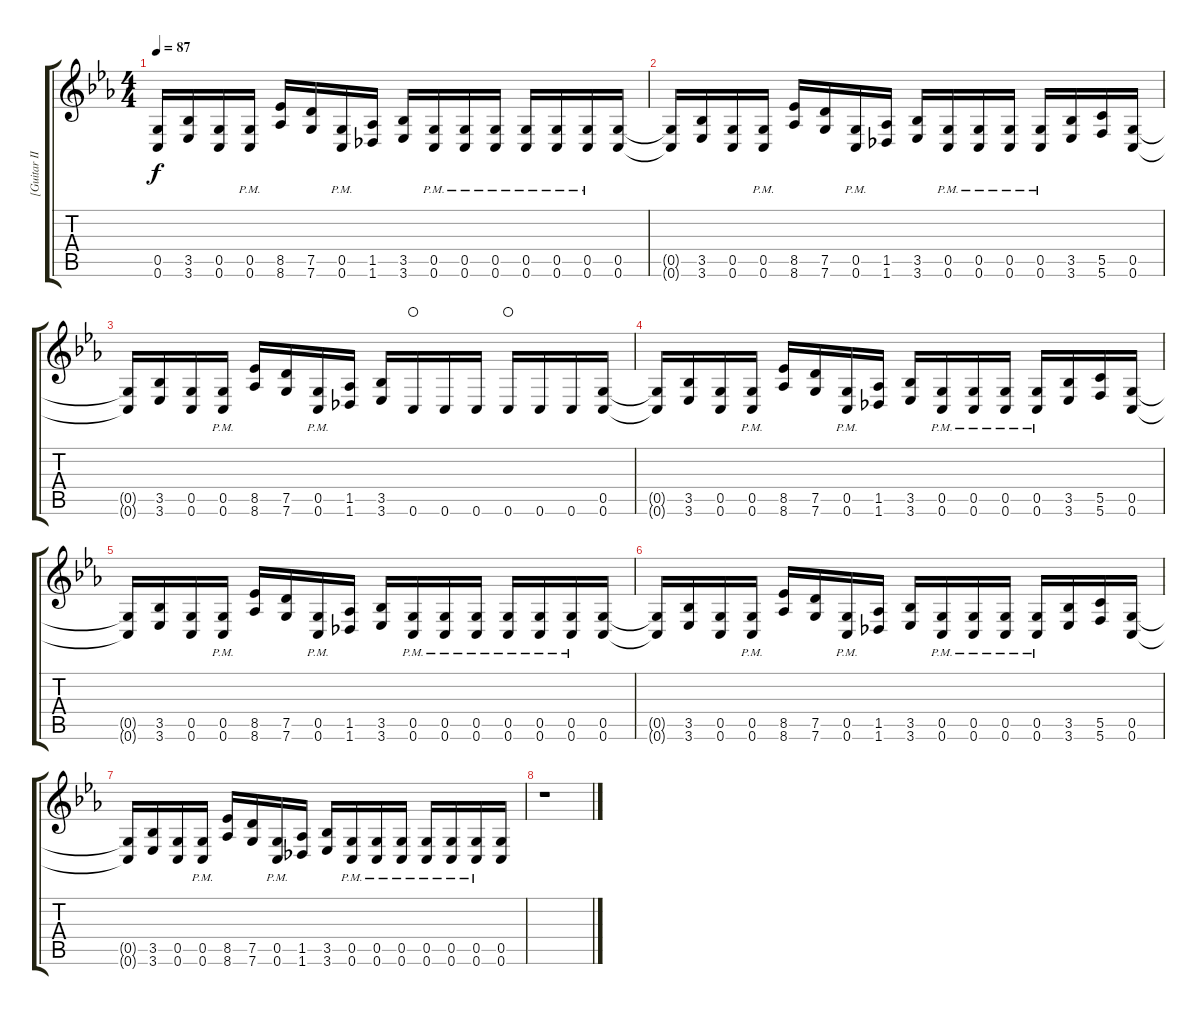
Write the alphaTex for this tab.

\track ("[Guitar II]" "[Guitar II") {instrument distortionguitar}
\staff {score tabs}
\tuning (D4 A3 F3 C3 G2 C2) {hide}
\ts (4 4)
\tempo 87
\clef g2
\ks cminor
(0.5{t} 0.6{t}).16{dy f} (3.5 3.6).16 (0.5 0.6).16 (0.5{pm} 0.6{pm}).16 (8.5 8.6).16 (7.5 7.6).16 (0.5{pm} 0.6{pm}).16 (1.5 1.6).16 (3.5 3.6).16 (0.5{pm} 0.6{pm}).16 (0.5{pm} 0.6{pm}).16 (0.5{pm} 0.6{pm}).16 (0.5{pm} 0.6{pm}).16 (0.5{pm} 0.6{pm}).16 (0.5{pm} 0.6{pm}).16 (0.5 0.6).16 |
(0.5{t} 0.6{t}).16 (3.5 3.6).16 (0.5 0.6).16 (0.5{pm} 0.6{pm}).16 (8.5 8.6).16 (7.5 7.6).16 (0.5{pm} 0.6{pm}).16 (1.5 1.6).16 (3.5 3.6).16 (0.5{pm} 0.6{pm}).16 (0.5{pm} 0.6{pm}).16 (0.5{pm} 0.6{pm}).16 (0.5{pm} 0.6{pm}).16 (3.5 3.6).16 (5.5 5.6).16 (0.5 0.6).16 |
(0.5{t} 0.6{t}).16 (3.5 3.6).16 (0.5 0.6).16 (0.5{pm} 0.6{pm}).16 (8.5 8.6).16 (7.5 7.6).16 (0.5{pm} 0.6{pm}).16 (1.5 1.6).16 (3.5 3.6).16 0.6.16{waho} 0.6.16 0.6.16 0.6.16{waho} 0.6.16 0.6.16 (0.5 0.6).16 |
(0.5{t} 0.6{t}).16 (3.5 3.6).16 (0.5 0.6).16 (0.5{pm} 0.6{pm}).16 (8.5 8.6).16 (7.5 7.6).16 (0.5{pm} 0.6{pm}).16 (1.5 1.6).16 (3.5 3.6).16 (0.5{pm} 0.6{pm}).16 (0.5{pm} 0.6{pm}).16 (0.5{pm} 0.6{pm}).16 (0.5{pm} 0.6{pm}).16 (3.5 3.6).16 (5.5 5.6).16 (0.5 0.6).16 |
(0.5{t} 0.6{t}).16 (3.5 3.6).16 (0.5 0.6).16 (0.5{pm} 0.6{pm}).16 (8.5 8.6).16 (7.5 7.6).16 (0.5{pm} 0.6{pm}).16 (1.5 1.6).16 (3.5 3.6).16 (0.5{pm} 0.6{pm}).16 (0.5{pm} 0.6{pm}).16 (0.5{pm} 0.6{pm}).16 (0.5{pm} 0.6{pm}).16 (0.5{pm} 0.6{pm}).16 (0.5{pm} 0.6{pm}).16 (0.5 0.6).16 |
(0.5{t} 0.6{t}).16 (3.5 3.6).16 (0.5 0.6).16 (0.5{pm} 0.6{pm}).16 (8.5 8.6).16 (7.5 7.6).16 (0.5{pm} 0.6{pm}).16 (1.5 1.6).16 (3.5 3.6).16 (0.5{pm} 0.6{pm}).16 (0.5{pm} 0.6{pm}).16 (0.5{pm} 0.6{pm}).16 (0.5{pm} 0.6{pm}).16 (3.5 3.6).16 (5.5 5.6).16 (0.5 0.6).16 |
(0.5{t} 0.6{t}).16 (3.5 3.6).16 (0.5 0.6).16 (0.5{pm} 0.6{pm}).16 (8.5 8.6).16 (7.5 7.6).16 (0.5{pm} 0.6{pm}).16 (1.5 1.6).16 (3.5 3.6).16 (0.5{pm} 0.6{pm}).16 (0.5{pm} 0.6{pm}).16 (0.5{pm} 0.6{pm}).16 (0.5{pm} 0.6{pm}).16 (0.5{pm} 0.6{pm}).16 (0.5{pm} 0.6{pm}).16 (0.5 0.6).16 |
r.1
